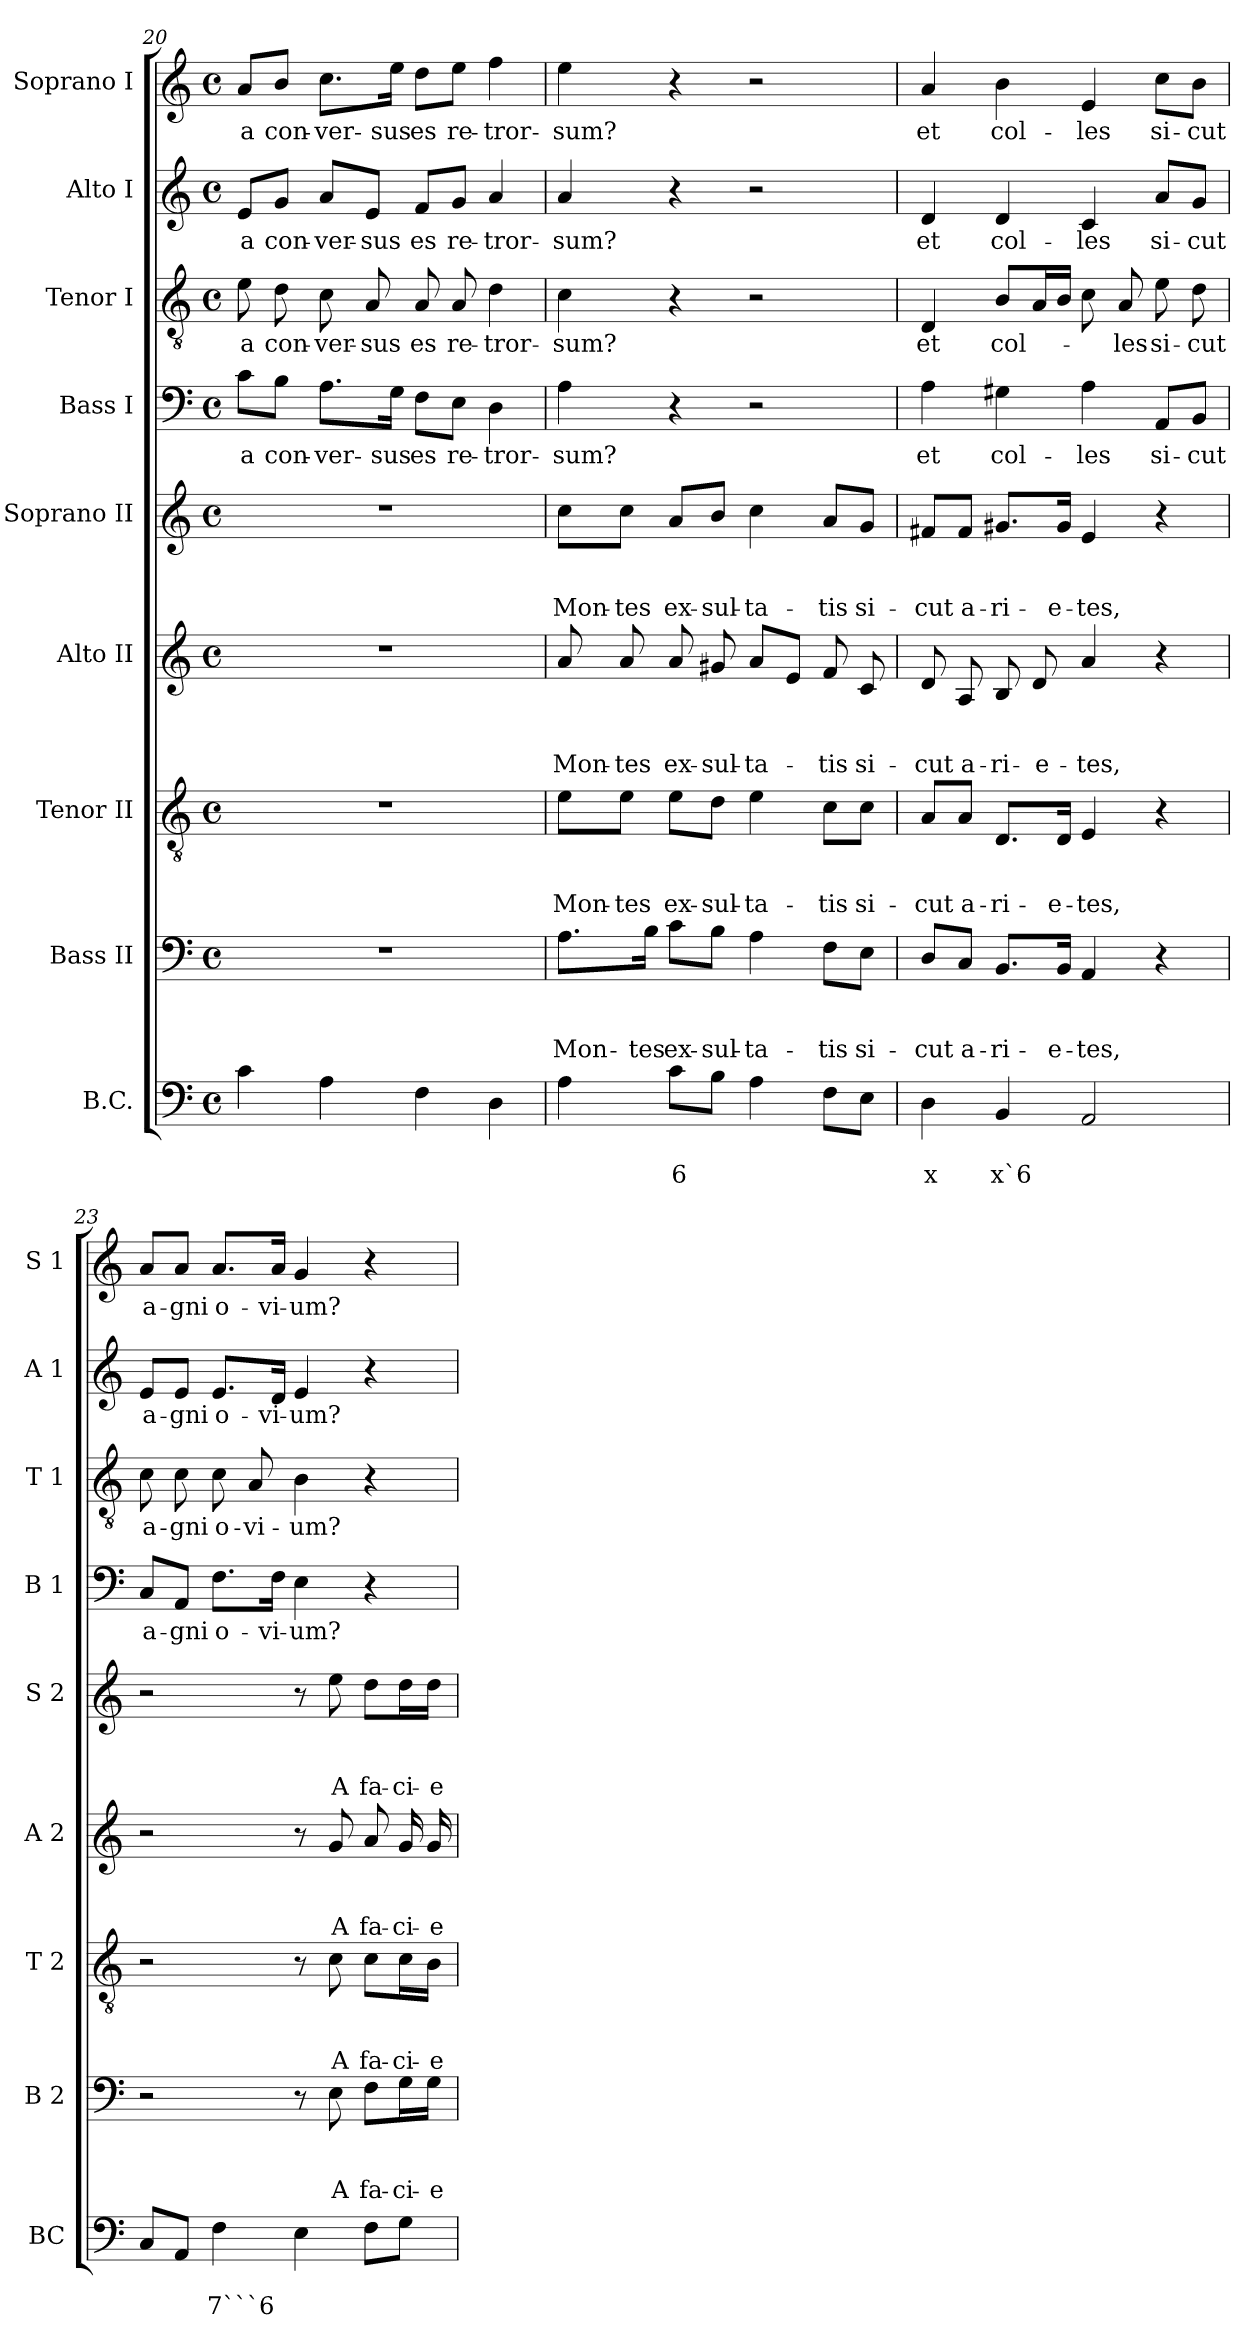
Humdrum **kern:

**kern	**text	**text	**kern	**text	**text	**text	**kern	**text	**text	**text	**kern	**text	**text	**text	**kern	**text	**text	**text	**kern	**text	**kern	**text	**kern	**text	**kern	**text
*part9	*part9	*part9	*part8	*part8	*part8	*part8	*part7	*part7	*part7	*part7	*part6	*part6	*part6	*part6	*part5	*part5	*part5	*part5	*part4	*part4	*part3	*part3	*part2	*part2	*part1	*part1
*staff9	*staff9	*staff9	*staff8	*staff8	*staff8	*staff8	*staff7	*staff7	*staff7	*staff7	*staff6	*staff6	*staff6	*staff6	*staff5	*staff5	*staff5	*staff5	*staff4	*staff4	*staff3	*staff3	*staff2	*staff2	*staff1	*staff1
*I"B.C.	*	*	*I"Bass II	*	*	*	*I"Tenor II	*	*	*	*I"Alto II	*	*	*	*I"Soprano II	*	*	*	*I"Bass I	*	*I"Tenor I	*	*I"Alto I	*	*I"Soprano I	*
*I'BC	*	*	*I'B 2	*	*	*	*I'T 2	*	*	*	*I'A 2	*	*	*	*I'S 2	*	*	*	*I'B 1	*	*I'T 1	*	*I'A 1	*	*I'S 1	*
*clefF4	*	*	*clefF4	*	*	*	*clefGv2	*	*	*	*clefG2	*	*	*	*clefG2	*	*	*	*clefF4	*	*clefGv2	*	*clefG2	*	*clefG2	*
*k[]	*	*	*k[]	*	*	*	*k[]	*	*	*	*k[]	*	*	*	*k[]	*	*	*	*k[]	*	*k[]	*	*k[]	*	*k[]	*
*C:	*	*	*C:	*	*	*	*C:	*	*	*	*C:	*	*	*	*C:	*	*	*	*C:	*	*C:	*	*C:	*	*C:	*
*M4/4	*	*	*M4/4	*	*	*	*M4/4	*	*	*	*M4/4	*	*	*	*M4/4	*	*	*	*M4/4	*	*M4/4	*	*M4/4	*	*M4/4	*
*met(c)	*	*	*met(c)	*	*	*	*met(c)	*	*	*	*met(c)	*	*	*	*met(c)	*	*	*	*met(c)	*	*met(c)	*	*met(c)	*	*met(c)	*
=20	=20	=20	=20	=20	=20	=20	=20	=20	=20	=20	=20	=20	=20	=20	=20	=20	=20	=20	=20	=20	=20	=20	=20	=20	=20	=20
!	!	!	!	!	!	!	!	!	!	!	!	!	!	!	!	!	!	!	!	!LO:LY:b	!	!LO:LY:b	!	!LO:LY:b	!	!LO:LY:b
4c\	.	.	1r	.	.	.	1r	.	.	.	1r	.	.	.	1r	.	.	.	8c\L	-a	8e\	-a	8e/L	-a	8a/L	-a
!	!	!	!	!	!	!	!	!	!	!	!	!	!	!	!	!	!	!	!	!LO:LY:b	!	!LO:LY:b	!	!LO:LY:b	!	!LO:LY:b
.	.	.	.	.	.	.	.	.	.	.	.	.	.	.	.	.	.	.	8B\J	con-	8d\	con-	8g/J	con-	8b/J	con-
!	!	!	!	!	!	!	!	!	!	!	!	!	!	!	!	!	!	!	!	!LO:LY:b	!	!LO:LY:b	!	!LO:LY:b	!	!LO:LY:b
4A\	.	.	.	.	.	.	.	.	.	.	.	.	.	.	.	.	.	.	8.A\L	-ver-	8c\	-ver-	8a/L	-ver-	8.cc\L	-ver-
!	!	!	!	!	!	!	!	!	!	!	!	!	!	!	!	!	!	!	!	!	!	!LO:LY:b	!	!LO:LY:b	!	!
.	.	.	.	.	.	.	.	.	.	.	.	.	.	.	.	.	.	.	.	.	8A/	-sus	8e/J	-sus	.	.
!	!	!	!	!	!	!	!	!	!	!	!	!	!	!	!	!	!	!	!	!LO:LY:b	!	!	!	!	!	!LO:LY:b
.	.	.	.	.	.	.	.	.	.	.	.	.	.	.	.	.	.	.	16G\Jk	-sus	.	.	.	.	16ee\Jk	-sus
!	!	!	!	!	!	!	!	!	!	!	!	!	!	!	!	!	!	!	!	!LO:LY:b	!	!LO:LY:b	!	!LO:LY:b	!	!LO:LY:b
4F\	.	.	.	.	.	.	.	.	.	.	.	.	.	.	.	.	.	.	8F\L	es	8A/	es	8f/L	es	8dd\L	es
!	!	!	!	!	!	!	!	!	!	!	!	!	!	!	!	!	!	!	!	!LO:LY:b	!	!LO:LY:b	!	!LO:LY:b	!	!LO:LY:b
.	.	.	.	.	.	.	.	.	.	.	.	.	.	.	.	.	.	.	8E\J	re-	8A/	re-	8g/J	re-	8ee\J	re-
!	!	!	!	!	!	!	!	!	!	!	!	!	!	!	!	!	!	!	!	!LO:LY:b	!	!LO:LY:b	!	!LO:LY:b	!	!LO:LY:b
4D\	.	.	.	.	.	.	.	.	.	.	.	.	.	.	.	.	.	.	4D\	-tror-	4d\	-tror-	4a/	-tror-	4ff\	-tror-
!!LO:PB:g=z
=21	=21	=21	=21	=21	=21	=21	=21	=21	=21	=21	=21	=21	=21	=21	=21	=21	=21	=21	=21	=21	=21	=21	=21	=21	=21	=21
!	!	!	!	!	!	!LO:LY:b	!	!	!	!LO:LY:b	!	!	!	!LO:LY:b	!	!	!	!LO:LY:b	!	!LO:LY:b	!	!LO:LY:b	!	!LO:LY:b	!	!LO:LY:b
4A\	.	.	8.A\L	.	.	Mon-	8e\L	.	.	Mon-	8a/	.	.	Mon-	8cc\L	.	.	Mon-	4A\	-sum?	4c\	-sum?	4a/	-sum?	4ee\	-sum?
!	!	!	!	!	!	!	!	!	!	!LO:LY:b	!	!	!	!LO:LY:b	!	!	!	!LO:LY:b	!	!	!	!	!	!	!	!
.	.	.	.	.	.	.	8e\J	.	.	-tes	8a/	.	.	-tes	8cc\J	.	.	-tes	.	.	.	.	.	.	.	.
!	!	!	!	!	!	!LO:LY:b	!	!	!	!	!	!	!	!	!	!	!	!	!	!	!	!	!	!	!	!
.	.	.	16B\Jk	.	.	-tes	.	.	.	.	.	.	.	.	.	.	.	.	.	.	.	.	.	.	.	.
!	!	!LO:LY:b	!	!	!	!LO:LY:b	!	!	!	!LO:LY:b	!	!	!	!LO:LY:b	!	!	!	!LO:LY:b	!	!	!	!	!	!	!	!
8c\L	.	6	8c\L	.	.	ex-	8e\L	.	.	ex-	8a/	.	.	ex-	8a/L	.	.	ex-	4r	.	4r	.	4r	.	4r	.
!	!	!	!	!	!	!LO:LY:b	!	!	!	!LO:LY:b	!	!	!	!LO:LY:b	!	!	!	!LO:LY:b	!	!	!	!	!	!	!	!
8B\J	.	.	8B\J	.	.	-sul-	8d\J	.	.	-sul-	8g#X/	.	.	-sul-	8b/J	.	.	-sul-	.	.	.	.	.	.	.	.
!	!	!	!	!	!	!LO:LY:b	!	!	!	!LO:LY:b	!	!	!	!LO:LY:b	!	!	!	!LO:LY:b	!	!	!	!	!	!	!	!
4A\	.	.	4A\	.	.	-ta-	4e\	.	.	-ta-	8a/L	.	.	-ta-	4cc\	.	.	-ta-	2r	.	2r	.	2r	.	2r	.
.	.	.	.	.	.	.	.	.	.	.	8e/J	.	.	.	.	.	.	.	.	.	.	.	.	.	.	.
!	!	!	!	!	!	!LO:LY:b	!	!	!	!LO:LY:b	!	!	!	!LO:LY:b	!	!	!	!LO:LY:b	!	!	!	!	!	!	!	!
8F\L	.	.	8F\L	.	.	-tis	8c\L	.	.	-tis	8f/	.	.	-tis	8a/L	.	.	-tis	.	.	.	.	.	.	.	.
!	!	!	!	!	!	!LO:LY:b	!	!	!	!LO:LY:b	!	!	!	!LO:LY:b	!	!	!	!LO:LY:b	!	!	!	!	!	!	!	!
8E\J	.	.	8E\J	.	.	si-	8c\J	.	.	si-	8c/	.	.	si-	8g/J	.	.	si-	.	.	.	.	.	.	.	.
=22	=22	=22	=22	=22	=22	=22	=22	=22	=22	=22	=22	=22	=22	=22	=22	=22	=22	=22	=22	=22	=22	=22	=22	=22	=22	=22
!	!	!LO:LY:b	!	!	!	!LO:LY:b	!	!	!	!LO:LY:b	!	!	!	!LO:LY:b	!	!	!	!LO:LY:b	!	!LO:LY:b	!	!LO:LY:b	!	!LO:LY:b	!	!LO:LY:b
4D\	.	x	8D/L	.	.	-cut	8A/L	.	.	-cut	8d/	.	.	-cut	8f#X/L	.	.	-cut	4A\	et	4D/	et	4d/	et	4a/	et
!	!	!	!	!	!	!LO:LY:b	!	!	!	!LO:LY:b	!	!	!	!LO:LY:b	!	!	!	!LO:LY:b	!	!	!	!	!	!	!	!
.	.	.	8C/J	.	.	a-	8A/J	.	.	a-	8A/	.	.	a-	8f#/J	.	.	a-	.	.	.	.	.	.	.	.
!	!	!LO:LY:b	!	!	!	!LO:LY:b	!	!	!	!LO:LY:b	!	!	!	!LO:LY:b	!	!	!	!LO:LY:b	!	!LO:LY:b	!	!LO:LY:b	!	!LO:LY:b	!	!LO:LY:b
4BB/	.	x`6	8.BB/L	.	.	-ri-	8.D/L	.	.	-ri-	8B/	.	.	-ri-	8.g#X/L	.	.	-ri-	4G#X\	col-	8B/L	col-	4d/	col-	4b\	col-
!	!	!	!	!	!	!	!	!	!	!	!	!	!	!LO:LY:b	!	!	!	!	!	!	!	!	!	!	!	!
.	.	.	.	.	.	.	.	.	.	.	8d/	.	.	-e-	.	.	.	.	.	.	16A/L	.	.	.	.	.
!	!	!	!	!	!	!LO:LY:b	!	!	!	!LO:LY:b	!	!	!	!	!	!	!	!LO:LY:b	!	!	!	!	!	!	!	!
.	.	.	16BB/Jk	.	.	-e-	16D/Jk	.	.	-e-	.	.	.	.	16g#/Jk	.	.	-e-	.	.	16B/JJ	.	.	.	.	.
!	!	!	!	!	!	!LO:LY:b	!	!	!	!LO:LY:b	!	!	!	!LO:LY:b	!	!	!	!LO:LY:b	!	!LO:LY:b	!	!	!	!LO:LY:b	!	!LO:LY:b
2AA/	.	.	4AA/	.	.	-tes,	4E/	.	.	-tes,	4a/	.	.	-tes,	4e/	.	.	-tes,	4A\	-les	8c\	.	4c/	-les	4e/	-les
!	!	!	!	!	!	!	!	!	!	!	!	!	!	!	!	!	!	!	!	!	!	!LO:LY:b	!	!	!	!
.	.	.	.	.	.	.	.	.	.	.	.	.	.	.	.	.	.	.	.	.	8A/	-les	.	.	.	.
!	!	!	!	!	!	!	!	!	!	!	!	!	!	!	!	!	!	!	!	!LO:LY:b	!	!LO:LY:b	!	!LO:LY:b	!	!LO:LY:b
.	.	.	4r	.	.	.	4r	.	.	.	4r	.	.	.	4r	.	.	.	8AA/L	si-	8e\	si-	8a/L	si-	8cc\L	si-
!	!	!	!	!	!	!	!	!	!	!	!	!	!	!	!	!	!	!	!	!LO:LY:b	!	!LO:LY:b	!	!LO:LY:b	!	!LO:LY:b
.	.	.	.	.	.	.	.	.	.	.	.	.	.	.	.	.	.	.	8BB/J	-cut	8d\	-cut	8g/J	-cut	8b\J	-cut
=23	=23	=23	=23	=23	=23	=23	=23	=23	=23	=23	=23	=23	=23	=23	=23	=23	=23	=23	=23	=23	=23	=23	=23	=23	=23	=23
!	!	!	!	!	!	!	!	!	!	!	!	!	!	!	!	!	!	!	!	!LO:LY:b	!	!LO:LY:b	!	!LO:LY:b	!	!LO:LY:b
8C/L	.	.	2r	.	.	.	2r	.	.	.	2r	.	.	.	2r	.	.	.	8C/L	a-	8c\	a-	8e/L	a-	8a/L	a-
!	!	!	!	!	!	!	!	!	!	!	!	!	!	!	!	!	!	!	!	!LO:LY:b	!	!LO:LY:b	!	!LO:LY:b	!	!LO:LY:b
8AA/J	.	.	.	.	.	.	.	.	.	.	.	.	.	.	.	.	.	.	8AA/J	-gni	8c\	-gni	8e/J	-gni	8a/J	-gni
!	!	!LO:LY:b	!	!	!	!	!	!	!	!	!	!	!	!	!	!	!	!	!	!LO:LY:b	!	!LO:LY:b	!	!LO:LY:b	!	!LO:LY:b
4F\	.	7```6	.	.	.	.	.	.	.	.	.	.	.	.	.	.	.	.	8.F\L	o-	8c\	o-	8.e/L	o-	8.a/L	o-
!	!	!	!	!	!	!	!	!	!	!	!	!	!	!	!	!	!	!	!	!	!	!LO:LY:b	!	!	!	!
.	.	.	.	.	.	.	.	.	.	.	.	.	.	.	.	.	.	.	.	.	8A/	-vi-	.	.	.	.
!	!	!	!	!	!	!	!	!	!	!	!	!	!	!	!	!	!	!	!	!LO:LY:b	!	!	!	!LO:LY:b	!	!LO:LY:b
.	.	.	.	.	.	.	.	.	.	.	.	.	.	.	.	.	.	.	16F\Jk	-vi-	.	.	16d/Jk	-vi-	16a/Jk	-vi-
!	!	!	!	!	!	!	!	!	!	!	!	!	!	!	!	!	!	!	!	!LO:LY:b	!	!LO:LY:b	!	!LO:LY:b	!	!LO:LY:b
4E\	.	.	8r	.	.	.	8r	.	.	.	8r	.	.	.	8r	.	.	.	4E\	-um?	4B\	-um?	4e/	-um?	4g/	-um?
!	!	!	!	!	!	!LO:LY:b	!	!	!	!LO:LY:b	!	!	!	!LO:LY:b	!	!	!	!LO:LY:b	!	!	!	!	!	!	!	!
.	.	.	8E\	.	.	A	8c\	.	.	A	8g/	.	.	A	8ee\	.	.	A	.	.	.	.	.	.	.	.
!	!	!	!	!	!	!LO:LY:b	!	!	!	!LO:LY:b	!	!	!	!LO:LY:b	!	!	!	!LO:LY:b	!	!	!	!	!	!	!	!
8F\L	.	.	8F\L	.	.	fa-	8c\L	.	.	fa-	8a/	.	.	fa-	8dd\L	.	.	fa-	4r	.	4r	.	4r	.	4r	.
!	!	!	!	!	!	!LO:LY:b	!	!	!	!LO:LY:b	!	!	!	!LO:LY:b	!	!	!	!LO:LY:b	!	!	!	!	!	!	!	!
8G\J	.	.	16G\L	.	.	-ci-	16c\L	.	.	-ci-	16g/	.	.	-ci-	16dd\L	.	.	-ci-	.	.	.	.	.	.	.	.
!	!	!	!	!	!	!LO:LY:b	!	!	!	!LO:LY:b	!	!	!	!LO:LY:b	!	!	!	!LO:LY:b	!	!	!	!	!	!	!	!
.	.	.	16G\JJ	.	.	-e	16B\JJ	.	.	-e	16g/	.	.	-e	16dd\JJ	.	.	-e	.	.	.	.	.	.	.	.
=	=	=	=	=	=	=	=	=	=	=	=	=	=	=	=	=	=	=	=	=	=	=	=	=	=	=
*-	*-	*-	*-	*-	*-	*-	*-	*-	*-	*-	*-	*-	*-	*-	*-	*-	*-	*-	*-	*-	*-	*-	*-	*-	*-	*-
